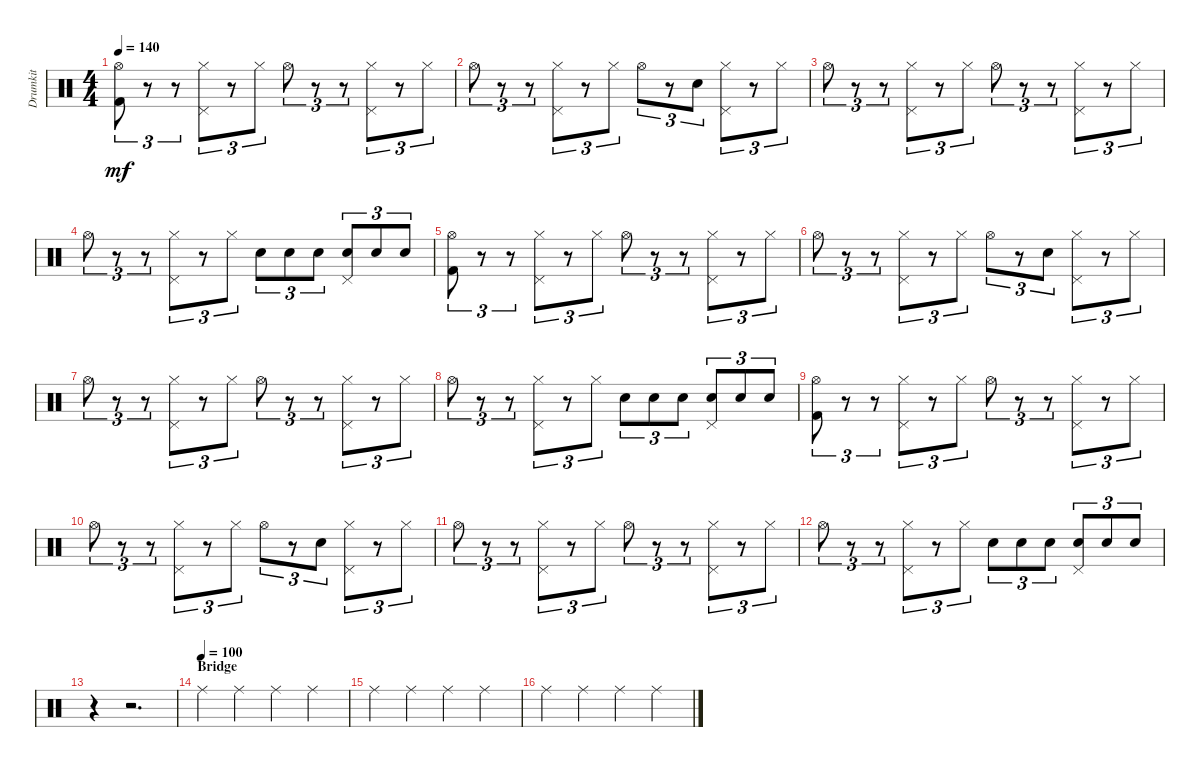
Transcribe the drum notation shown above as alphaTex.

\track ("Drumkit" "Drumkit") {instrument percussion}
\staff {score}
\articulation defaults
\ts (4 4)
\tempo 140
\clef neutral
\ks c
("Kick (hit) 2" "Hi-Hat (open)").8{tu (3 2) dy mf} r.8{tu (3 2)} r.8{tu (3 2)} ("Hi-Hat (closed)" "Pedal Hi-Hat (hit)").8{tu (3 2)} r.8{tu (3 2)} "Hi-Hat (closed)".8{tu (3 2)} "Hi-Hat (open)".8{tu (3 2)} r.8{tu (3 2)} r.8{tu (3 2)} ("Hi-Hat (closed)" "Pedal Hi-Hat (hit)").8{tu (3 2)} r.8{tu (3 2)} "Hi-Hat (closed)".8{tu (3 2)} |
"Hi-Hat (open)".8{tu (3 2)} r.8{tu (3 2)} r.8{tu (3 2)} ("Hi-Hat (closed)" "Pedal Hi-Hat (hit)").8{tu (3 2)} r.8{tu (3 2)} "Hi-Hat (closed)".8{tu (3 2)} "Hi-Hat (open)".8{tu (3 2)} r.8{tu (3 2)} "Snare (hit) 2".8{tu (3 2)} ("Hi-Hat (closed)" "Pedal Hi-Hat (hit)").8{tu (3 2)} r.8{tu (3 2)} "Hi-Hat (closed)".8{tu (3 2)} |
"Hi-Hat (open)".8{tu (3 2)} r.8{tu (3 2)} r.8{tu (3 2)} ("Hi-Hat (closed)" "Pedal Hi-Hat (hit)").8{tu (3 2)} r.8{tu (3 2)} "Hi-Hat (closed)".8{tu (3 2)} "Hi-Hat (open)".8{tu (3 2)} r.8{tu (3 2)} r.8{tu (3 2)} ("Hi-Hat (closed)" "Pedal Hi-Hat (hit)").8{tu (3 2)} r.8{tu (3 2)} "Hi-Hat (closed)".8{tu (3 2)} |
"Hi-Hat (open)".8{tu (3 2)} r.8{tu (3 2)} r.8{tu (3 2)} ("Hi-Hat (closed)" "Pedal Hi-Hat (hit)").8{tu (3 2)} r.8{tu (3 2)} "Hi-Hat (closed)".8{tu (3 2)} "Snare (hit) 2".8{tu (3 2)} "Snare (hit) 2".8{tu (3 2)} "Snare (hit) 2".8{tu (3 2)} ("Pedal Hi-Hat (hit)" "Snare (hit) 2").8{tu (3 2)} "Snare (hit) 2".8{tu (3 2)} "Snare (hit) 2".8{tu (3 2)} |
("Kick (hit) 2" "Hi-Hat (open)").8{tu (3 2)} r.8{tu (3 2)} r.8{tu (3 2)} ("Hi-Hat (closed)" "Pedal Hi-Hat (hit)").8{tu (3 2)} r.8{tu (3 2)} "Hi-Hat (closed)".8{tu (3 2)} "Hi-Hat (open)".8{tu (3 2)} r.8{tu (3 2)} r.8{tu (3 2)} ("Hi-Hat (closed)" "Pedal Hi-Hat (hit)").8{tu (3 2)} r.8{tu (3 2)} "Hi-Hat (closed)".8{tu (3 2)} |
"Hi-Hat (open)".8{tu (3 2)} r.8{tu (3 2)} r.8{tu (3 2)} ("Hi-Hat (closed)" "Pedal Hi-Hat (hit)").8{tu (3 2)} r.8{tu (3 2)} "Hi-Hat (closed)".8{tu (3 2)} "Hi-Hat (open)".8{tu (3 2)} r.8{tu (3 2)} "Snare (hit) 2".8{tu (3 2)} ("Hi-Hat (closed)" "Pedal Hi-Hat (hit)").8{tu (3 2)} r.8{tu (3 2)} "Hi-Hat (closed)".8{tu (3 2)} |
"Hi-Hat (open)".8{tu (3 2)} r.8{tu (3 2)} r.8{tu (3 2)} ("Hi-Hat (closed)" "Pedal Hi-Hat (hit)").8{tu (3 2)} r.8{tu (3 2)} "Hi-Hat (closed)".8{tu (3 2)} "Hi-Hat (open)".8{tu (3 2)} r.8{tu (3 2)} r.8{tu (3 2)} ("Hi-Hat (closed)" "Pedal Hi-Hat (hit)").8{tu (3 2)} r.8{tu (3 2)} "Hi-Hat (closed)".8{tu (3 2)} |
"Hi-Hat (open)".8{tu (3 2)} r.8{tu (3 2)} r.8{tu (3 2)} ("Hi-Hat (closed)" "Pedal Hi-Hat (hit)").8{tu (3 2)} r.8{tu (3 2)} "Hi-Hat (closed)".8{tu (3 2)} "Snare (hit) 2".8{tu (3 2)} "Snare (hit) 2".8{tu (3 2)} "Snare (hit) 2".8{tu (3 2)} ("Pedal Hi-Hat (hit)" "Snare (hit) 2").8{tu (3 2)} "Snare (hit) 2".8{tu (3 2)} "Snare (hit) 2".8{tu (3 2)} |
("Kick (hit) 2" "Hi-Hat (open)").8{tu (3 2)} r.8{tu (3 2)} r.8{tu (3 2)} ("Hi-Hat (closed)" "Pedal Hi-Hat (hit)").8{tu (3 2)} r.8{tu (3 2)} "Hi-Hat (closed)".8{tu (3 2)} "Hi-Hat (open)".8{tu (3 2)} r.8{tu (3 2)} r.8{tu (3 2)} ("Hi-Hat (closed)" "Pedal Hi-Hat (hit)").8{tu (3 2)} r.8{tu (3 2)} "Hi-Hat (closed)".8{tu (3 2)} |
"Hi-Hat (open)".8{tu (3 2)} r.8{tu (3 2)} r.8{tu (3 2)} ("Hi-Hat (closed)" "Pedal Hi-Hat (hit)").8{tu (3 2)} r.8{tu (3 2)} "Hi-Hat (closed)".8{tu (3 2)} "Hi-Hat (open)".8{tu (3 2)} r.8{tu (3 2)} "Snare (hit) 2".8{tu (3 2)} ("Hi-Hat (closed)" "Pedal Hi-Hat (hit)").8{tu (3 2)} r.8{tu (3 2)} "Hi-Hat (closed)".8{tu (3 2)} |
"Hi-Hat (open)".8{tu (3 2)} r.8{tu (3 2)} r.8{tu (3 2)} ("Hi-Hat (closed)" "Pedal Hi-Hat (hit)").8{tu (3 2)} r.8{tu (3 2)} "Hi-Hat (closed)".8{tu (3 2)} "Hi-Hat (open)".8{tu (3 2)} r.8{tu (3 2)} r.8{tu (3 2)} ("Hi-Hat (closed)" "Pedal Hi-Hat (hit)").8{tu (3 2)} r.8{tu (3 2)} "Hi-Hat (closed)".8{tu (3 2)} |
"Hi-Hat (open)".8{tu (3 2)} r.8{tu (3 2)} r.8{tu (3 2)} ("Hi-Hat (closed)" "Pedal Hi-Hat (hit)").8{tu (3 2)} r.8{tu (3 2)} "Hi-Hat (closed)".8{tu (3 2)} "Snare (hit) 2".8{tu (3 2)} "Snare (hit) 2".8{tu (3 2)} "Snare (hit) 2".8{tu (3 2)} ("Pedal Hi-Hat (hit)" "Snare (hit) 2").8{tu (3 2)} "Snare (hit) 2".8{tu (3 2)} "Snare (hit) 2".8{tu (3 2)} |
r.4 r.2{d} |
\section ("" "Bridge")
\tempo (100)
"Ride (middle)".4 "Ride (middle)".4 "Ride (middle)".4 "Ride (middle)".4 |
"Ride (middle)".4 "Ride (middle)".4 "Ride (middle)".4 "Ride (middle)".4 |
"Ride (middle)".4 "Ride (middle)".4 "Ride (middle)".4 "Ride (middle)".4
